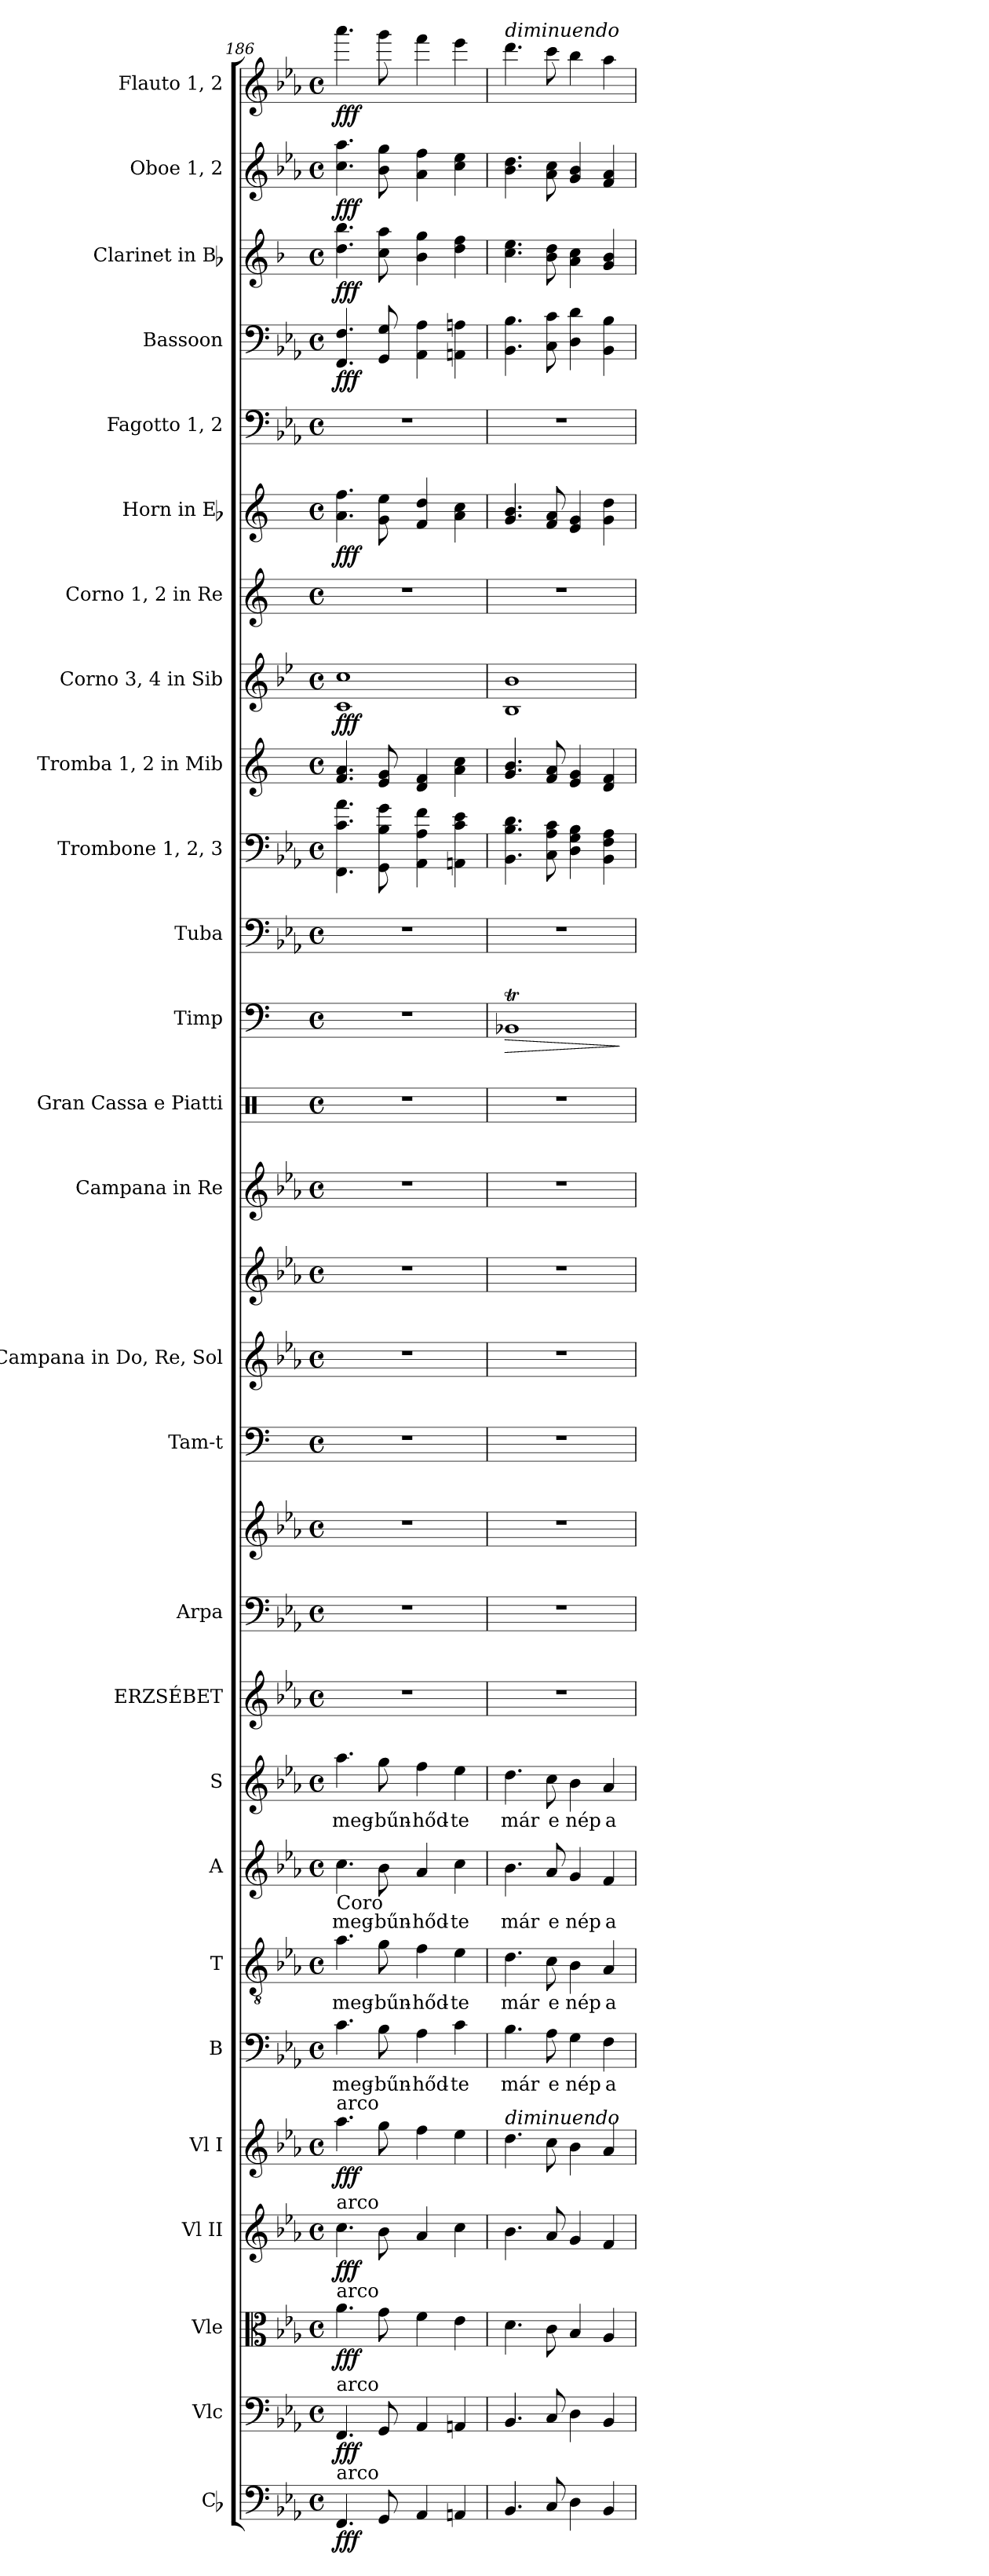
**kern	**dynam	**kern	**dynam	**kern	**dynam	**kern	**dynam	**kern	**dynam	**kern	**text	**kern	**text	**kern	**text	**kern	**text	**kern	**kern	**kern	**kern	**kern	**kern	**kern	**kern	**kern	**dynam	**kern	**kern	**kern	**kern	**dynam	**kern	**kern	**dynam	**kern	**kern	**dynam	**kern	**dynam	**kern	**dynam	**kern	**dynam
*part27	*part27	*part26	*part26	*part25	*part25	*part24	*part24	*part23	*part23	*part22	*part22	*part21	*part21	*part20	*part20	*part19	*part19	*part18	*part17	*part17	*part16	*part15	*part15	*part14	*part13	*part12	*part12	*part11	*part10	*part9	*part8	*part8	*part7	*part6	*part6	*part5	*part4	*part4	*part3	*part3	*part2	*part2	*part1	*part1
*staff29	*staff29	*staff28	*staff28	*staff27	*staff27	*staff26	*staff26	*staff25	*staff25	*staff24	*staff24	*staff23	*staff23	*staff22	*staff22	*staff21	*staff21	*staff20	*staff19	*staff18	*staff17	*staff16	*staff15	*staff14	*staff13	*staff12	*staff12	*staff11	*staff10	*staff9	*staff8	*staff8	*staff7	*staff6	*staff6	*staff5	*staff4	*staff4	*staff3	*staff3	*staff2	*staff2	*staff1	*staff1
*I"Cb	*	*I"Vlc	*	*I"Vle	*	*I"Vl II	*	*I"Vl I	*	*I"B	*	*I"T	*	*I"A	*	*I"S	*	*I"ERZSÉBET	*I"Arpa	*	*I"Tam-t	*I"3 Campana in Do, Re, Sol	*	*I"Campana in Re	*I"Gran Cassa e Piatti	*I"Timp	*	*I"Tuba	*I"Trombone 1, 2, 3	*I"Tromba 1, 2 in Mib	*I"Corno 3, 4 in Sib	*	*I"Corno 1, 2 in Re	*I"Horn in Eb	*	*I"Fagotto 1, 2	*I"Bassoon	*	*I"Clarinet in Bb	*	*I"Oboe 1, 2	*	*I"Flauto 1, 2	*
*I'Cb	*	*I'Vlc	*	*I'Vle	*	*I'Vl II	*	*I'Vl I	*	*I'B	*	*I'T	*	*I'A	*	*I'S	*	*I'ERZSÉBET	*I'Arpa	*	*I'Tam-t	*	*	*I'Camp	*I'Gr. C e Ptti	*I'Timp	*	*I'Tb	*I'Trb	*I'Tr (Mib)	*I'Cor (Sib)	*	*I'Cor (Re)	*	*	*I'Fg	*	*	*	*	*I'Ob	*	*I'Fl	*
!!LO:PB:g=z
*clefF4	*	*clefF4	*	*clefC3	*	*clefG2	*	*clefG2	*	*clefF4	*	*clefGv2	*	*clefG2	*	*clefG2	*	*clefG2	*clefF4	*clefG2	*clefF4	*clefG2	*clefG2	*clefG2	*clefX	*clefF4	*	*clefF4	*clefF4	*clefG2	*clefG2	*	*clefG2	*clefG2	*	*clefF4	*clefF4	*	*clefG2	*	*clefG2	*	*clefG2	*
*ITrd7c12	*	*	*	*	*	*	*	*	*	*	*	*ITrd7c12	*	*	*	*	*	*	*	*	*	*ITrd-14c-24	*ITrd-14c-24	*ITrd-14c-24	*	*	*	*	*	*ITrd-2c-3	*ITrd8c14	*	*ITrd6c10	*ITrd5c9	*	*	*	*	*ITrd1c2	*	*	*	*	*
*k[b-e-a-]	*	*k[b-e-a-]	*	*k[b-e-a-]	*	*k[b-e-a-]	*	*k[b-e-a-]	*	*k[b-e-a-]	*	*k[b-e-a-]	*	*k[b-e-a-]	*	*k[b-e-a-]	*	*k[b-e-a-]	*k[b-e-a-]	*k[b-e-a-]	*k[]	*k[b-e-a-]	*k[b-e-a-]	*k[b-e-a-]	*k[]	*k[]	*	*k[b-e-a-]	*k[b-e-a-]	*k[b-e-a-]	*k[b-e-]	*	*k[f#c#]	*k[b-e-a-]	*	*k[b-e-a-]	*k[b-e-a-]	*	*k[b-e-a-]	*	*k[b-e-a-]	*	*k[b-e-a-]	*
*E-:	*	*E-:	*	*E-:	*	*E-:	*	*E-:	*	*E-:	*	*E-:	*	*E-:	*	*E-:	*	*E-:	*E-:	*E-:	*C:	*E-:	*E-:	*E-:	*C:	*C:	*	*E-:	*E-:	*E-:	*B-:	*	*D:	*E-:	*	*E-:	*E-:	*	*E-:	*	*E-:	*	*E-:	*
*M4/4	*	*M4/4	*	*M4/4	*	*M4/4	*	*M4/4	*	*M4/4	*	*M4/4	*	*M4/4	*	*M4/4	*	*M4/4	*M4/4	*M4/4	*M4/4	*M4/4	*M4/4	*M4/4	*M4/4	*M4/4	*	*M4/4	*M4/4	*M4/4	*M4/4	*	*M4/4	*M4/4	*	*M4/4	*M4/4	*	*M4/4	*	*M4/4	*	*M4/4	*
*met(c)	*	*met(c)	*	*met(c)	*	*met(c)	*	*met(c)	*	*met(c)	*	*met(c)	*	*met(c)	*	*met(c)	*	*met(c)	*met(c)	*met(c)	*met(c)	*met(c)	*met(c)	*met(c)	*met(c)	*met(c)	*	*met(c)	*met(c)	*met(c)	*met(c)	*	*met(c)	*met(c)	*	*met(c)	*met(c)	*	*met(c)	*	*met(c)	*	*met(c)	*
=186	=186	=186	=186	=186	=186	=186	=186	=186	=186	=186	=186	=186	=186	=186	=186	=186	=186	=186	=186	=186	=186	=186	=186	=186	=186	=186	=186	=186	=186	=186	=186	=186	=186	=186	=186	=186	=186	=186	=186	=186	=186	=186	=186	=186
!	!	!	!	!	!	!	!	!	!	!	!LO:LY:b:color=#000000	!	!	!	!	!	!	!	!	!	!	!	!	!	!	!	!	!	!	!	!	!	!	!	!	!	!	!	!	!	!	!	!	!
!	!	!	!	!	!	!	!	!	!	!	!	!	!LO:LY:b:color=#000000	!	!	!	!	!	!	!	!	!	!	!	!	!	!	!	!	!	!	!	!	!	!	!	!	!	!	!	!	!	!	!
!	!	!	!	!	!	!	!	!	!	!	!	!	!	!	!LO:LY:b:color=#000000	!	!	!	!	!	!	!	!	!	!	!	!	!	!	!	!	!	!	!	!	!	!	!	!	!	!	!	!	!
!	!	!	!	!	!	!	!	!	!	!	!	!	!	!LO:TX:b:t=Coro	!	!	!	!	!	!	!	!	!	!	!	!	!	!	!	!	!	!	!	!	!	!	!	!	!	!	!	!	!	!
!	!	!	!	!	!	!	!	!LO:TX:a:t=arco	!	!	!	!	!	!	!	!	!	!	!	!	!	!	!	!	!	!	!	!	!	!	!	!	!	!	!	!	!	!	!	!	!	!	!	!
!	!	!	!	!	!	!LO:TX:a:t=arco	!	!	!	!	!	!	!	!	!	!	!	!	!	!	!	!	!	!	!	!	!	!	!	!	!	!	!	!	!	!	!	!	!	!	!	!	!	!
!	!	!	!	!LO:TX:a:t=arco	!	!	!	!	!	!	!	!	!	!	!	!	!	!	!	!	!	!	!	!	!	!	!	!	!	!	!	!	!	!	!	!	!	!	!	!	!	!	!	!
!	!	!LO:TX:a:t=arco	!	!	!	!	!	!	!	!	!	!	!	!	!	!	!	!	!	!	!	!	!	!	!	!	!	!	!	!	!	!	!	!	!	!	!	!	!	!	!	!	!	!
!LO:TX:a:t=arco	!	!	!	!	!	!	!	!	!	!	!	!	!	!	!	!	!	!	!	!	!	!	!	!	!	!	!	!	!	!	!	!	!	!	!	!	!	!	!	!	!	!	!	!
!	!	!	!	!	!	!	!	!	!	!	!	!	!	!	!	!	!LO:LY:b:color=#000000	!	!	!	!	!	!	!	!	!	!	!	!	!	!	!	!	!	!	!	!	!	!	!	!	!	!	!
4.FFFi/	fff	4.FFi/	fff	4.a-i\	fff	4.cci\	fff	4.aa-i\	fff	4.ci\	meg-	4.A-i\	meg-	4.cci\	meg-	4.aa-i\	meg-	1r	1r	1r	1r	1r	1r	1r	1r	1r	.	1r	4.FFi\ 4.ci 4.a-i	4.a-i/ 4.cci	1Ci 1ci	fff	1r	4.ci\ 4.a-i	fff	1r	4.FFi/ 4.Fi	fff	4.cci\ 4.aa-i	fff	4.cci\ 4.aa-i	fff	4.aaa-i\	fff
!	!	!	!	!	!	!	!	!	!	!	!LO:LY:b:color=#000000	!	!	!	!	!	!	!	!	!	!	!	!	!	!	!	!	!	!	!	!	!	!	!	!	!	!	!	!	!	!	!	!	!
!	!	!	!	!	!	!	!	!	!	!	!	!	!LO:LY:b:color=#000000	!	!	!	!	!	!	!	!	!	!	!	!	!	!	!	!	!	!	!	!	!	!	!	!	!	!	!	!	!	!	!
!	!	!	!	!	!	!	!	!	!	!	!	!	!	!	!LO:LY:b:color=#000000	!	!	!	!	!	!	!	!	!	!	!	!	!	!	!	!	!	!	!	!	!	!	!	!	!	!	!	!	!
!	!	!	!	!	!	!	!	!	!	!	!	!	!	!	!	!	!LO:LY:b:color=#000000	!	!	!	!	!	!	!	!	!	!	!	!	!	!	!	!	!	!	!	!	!	!	!	!	!	!	!
8GGGi/	.	8GGi/	.	8gi\	.	8b-i\	.	8ggi\	.	8B-i\	-bűn-	8Gi\	-bűn-	8b-i\	-bűn-	8ggi\	-bűn-	.	.	.	.	.	.	.	.	.	.	.	8GGi\ 8B-i 8gi	8gi/ 8b-i	.	.	.	8B-i\ 8gi	.	.	8GGi/ 8Gi	.	8b-i\ 8ggi	.	8b-i\ 8ggi	.	8gggi\	.
!	!	!	!	!	!	!	!	!	!	!	!LO:LY:b:color=#000000	!	!	!	!	!	!	!	!	!	!	!	!	!	!	!	!	!	!	!	!	!	!	!	!	!	!	!	!	!	!	!	!	!
!	!	!	!	!	!	!	!	!	!	!	!	!	!LO:LY:b:color=#000000	!	!	!	!	!	!	!	!	!	!	!	!	!	!	!	!	!	!	!	!	!	!	!	!	!	!	!	!	!	!	!
!	!	!	!	!	!	!	!	!	!	!	!	!	!	!	!LO:LY:b:color=#000000	!	!	!	!	!	!	!	!	!	!	!	!	!	!	!	!	!	!	!	!	!	!	!	!	!	!	!	!	!
!	!	!	!	!	!	!	!	!	!	!	!	!	!	!	!	!	!LO:LY:b:color=#000000	!	!	!	!	!	!	!	!	!	!	!	!	!	!	!	!	!	!	!	!	!	!	!	!	!	!	!
4AAA-i/	.	4AA-i/	.	4fi\	.	4a-i/	.	4ffi\	.	4A-i\	-hőd-	4Fi\	-hőd-	4a-i/	-hőd-	4ffi\	-hőd-	.	.	.	.	.	.	.	.	.	.	.	4AA-i\ 4A-i 4fi	4fi/ 4a-i	.	.	.	4A-i/ 4fi	.	.	4AA-i\ 4A-i	.	4a-i\ 4ffi	.	4a-i\ 4ffi	.	4fffi\	.
!	!	!	!	!	!	!	!	!	!	!	!LO:LY:b:color=#000000	!	!	!	!	!	!	!	!	!	!	!	!	!	!	!	!	!	!	!	!	!	!	!	!	!	!	!	!	!	!	!	!	!
!	!	!	!	!	!	!	!	!	!	!	!	!	!LO:LY:b:color=#000000	!	!	!	!	!	!	!	!	!	!	!	!	!	!	!	!	!	!	!	!	!	!	!	!	!	!	!	!	!	!	!
!	!	!	!	!	!	!	!	!	!	!	!	!	!	!	!LO:LY:b:color=#000000	!	!	!	!	!	!	!	!	!	!	!	!	!	!	!	!	!	!	!	!	!	!	!	!	!	!	!	!	!
!	!	!	!	!	!	!	!	!	!	!	!	!	!	!	!	!	!LO:LY:b:color=#000000	!	!	!	!	!	!	!	!	!	!	!	!	!	!	!	!	!	!	!	!	!	!	!	!	!	!	!
4AAAni/	.	4AAni/	.	4e-i\	.	4cci\	.	4ee-i\	.	4ci\	-te	4E-i\	-te	4cci\	-te	4ee-i\	-te	.	.	.	.	.	.	.	.	.	.	.	4AAni\ 4ci 4e-i	4cci\ 4ee-i	.	.	.	4ci\ 4e-i	.	.	4AAni\ 4Ani	.	4cci\ 4ee-i	.	4cci\ 4ee-i	.	4eee-i\	.
=187	=187	=187	=187	=187	=187	=187	=187	=187	=187	=187	=187	=187	=187	=187	=187	=187	=187	=187	=187	=187	=187	=187	=187	=187	=187	=187	=187	=187	=187	=187	=187	=187	=187	=187	=187	=187	=187	=187	=187	=187	=187	=187	=187	=187
!	!	!	!	!	!	!	!	!	!	!	!LO:LY:b:color=#000000	!	!	!	!	!	!	!	!	!	!	!	!	!	!	!	!	!	!	!	!	!	!	!	!	!	!	!	!	!	!	!	!	!
!	!	!	!	!	!	!	!	!	!	!	!	!	!LO:LY:b:color=#000000	!	!	!	!	!	!	!	!	!	!	!	!	!	!	!	!	!	!	!	!	!	!	!	!	!	!	!	!	!	!	!
!	!	!	!	!	!	!	!	!	!	!	!	!	!	!	!LO:LY:b:color=#000000	!	!	!	!	!	!	!	!	!	!	!	!	!	!	!	!	!	!	!	!	!	!	!	!	!	!	!	!	!
!	!	!	!	!	!	!	!	!	!	!	!	!	!	!	!	!	!	!	!	!	!	!	!	!	!	!	!	!	!	!	!	!	!	!	!	!	!	!	!	!	!	!	!LO:TX:a:i:t=diminuendo	!
!	!	!	!	!	!	!	!	!LO:TX:a:i:t=diminuendo	!	!	!	!	!	!	!	!	!	!	!	!	!	!	!	!	!	!	!	!	!	!	!	!	!	!	!	!	!	!	!	!	!	!	!	!
!	!	!	!	!	!	!	!	!	!	!	!	!	!	!	!	!	!LO:LY:b:color=#000000	!	!	!	!	!	!	!	!	!	!LO:HP:b	!	!	!	!	!	!	!	!	!	!	!	!	!	!	!	!	!
4.BBB-i/	.	4.BB-i/	.	4.di\	.	4.b-i\	.	4.ddi\	.	4.B-i\	már	4.Di\	már	4.b-i\	már	4.ddi\	már	1r	1r	1r	1r	1r	1r	1r	1r	1BB-XTi	>	1r	4.BB-i\ 4.B-i 4.di	4.b-i/ 4.ddi	1BB-i 1B-i	.	1r	4.B-i/ 4.di	.	1r	4.BB-i\ 4.B-i	.	4.b-i\ 4.ddi	.	4.b-i\ 4.ddi	.	4.dddi\	.
!	!	!	!	!	!	!	!	!	!	!	!LO:LY:b:color=#000000	!	!	!	!	!	!	!	!	!	!	!	!	!	!	!	!	!	!	!	!	!	!	!	!	!	!	!	!	!	!	!	!	!
!	!	!	!	!	!	!	!	!	!	!	!	!	!LO:LY:b:color=#000000	!	!	!	!	!	!	!	!	!	!	!	!	!	!	!	!	!	!	!	!	!	!	!	!	!	!	!	!	!	!	!
!	!	!	!	!	!	!	!	!	!	!	!	!	!	!	!LO:LY:b:color=#000000	!	!	!	!	!	!	!	!	!	!	!	!	!	!	!	!	!	!	!	!	!	!	!	!	!	!	!	!	!
!	!	!	!	!	!	!	!	!	!	!	!	!	!	!	!	!	!LO:LY:b:color=#000000	!	!	!	!	!	!	!	!	!	!	!	!	!	!	!	!	!	!	!	!	!	!	!	!	!	!	!
8CCi/	.	8Ci/	.	8ci\	.	8a-i/	.	8cci\	.	8A-i\	e	8Ci\	e	8a-i/	e	8cci\	e	.	.	.	.	.	.	.	.	.	.	.	8Ci\ 8A-i 8ci	8a-i/ 8cci	.	.	.	8A-i/ 8ci	.	.	8Ci\ 8ci	.	8a-i\ 8cci	.	8a-i\ 8cci	.	8ccci\	.
!	!	!	!	!	!	!	!	!	!	!	!LO:LY:b:color=#000000	!	!	!	!	!	!	!	!	!	!	!	!	!	!	!	!	!	!	!	!	!	!	!	!	!	!	!	!	!	!	!	!	!
!	!	!	!	!	!	!	!	!	!	!	!	!	!LO:LY:b:color=#000000	!	!	!	!	!	!	!	!	!	!	!	!	!	!	!	!	!	!	!	!	!	!	!	!	!	!	!	!	!	!	!
!	!	!	!	!	!	!	!	!	!	!	!	!	!	!	!LO:LY:b:color=#000000	!	!	!	!	!	!	!	!	!	!	!	!	!	!	!	!	!	!	!	!	!	!	!	!	!	!	!	!	!
!	!	!	!	!	!	!	!	!	!	!	!	!	!	!	!	!	!LO:LY:b:color=#000000	!	!	!	!	!	!	!	!	!	!	!	!	!	!	!	!	!	!	!	!	!	!	!	!	!	!	!
4DDi\	.	4Di\	.	4B-i/	.	4gi/	.	4b-i\	.	4Gi\	nép	4BB-i\	nép	4gi/	nép	4b-i\	nép	.	.	.	.	.	.	.	.	.	.	.	4Di\ 4Gi 4B-i	4gi/ 4b-i	.	.	.	4Gi/ 4B-i	.	.	4Di\ 4di	.	4gi\ 4b-i	.	4gi/ 4b-i	.	4bb-i\	.
!	!	!	!	!	!	!	!	!	!	!	!LO:LY:b:color=#000000	!	!	!	!	!	!	!	!	!	!	!	!	!	!	!	!	!	!	!	!	!	!	!	!	!	!	!	!	!	!	!	!	!
!	!	!	!	!	!	!	!	!	!	!	!	!	!LO:LY:b:color=#000000	!	!	!	!	!	!	!	!	!	!	!	!	!	!	!	!	!	!	!	!	!	!	!	!	!	!	!	!	!	!	!
!	!	!	!	!	!	!	!	!	!	!	!	!	!	!	!LO:LY:b:color=#000000	!	!	!	!	!	!	!	!	!	!	!	!	!	!	!	!	!	!	!	!	!	!	!	!	!	!	!	!	!
!	!	!	!	!	!	!	!	!	!	!	!	!	!	!	!	!	!LO:LY:b:color=#000000	!	!	!	!	!	!	!	!	!	!	!	!	!	!	!	!	!	!	!	!	!	!	!	!	!	!	!
4BBB-i/	.	4BB-i/	.	4A-i/	.	4fi/	.	4a-i/	.	4Fi\	a	4AA-i/	a	4fi/	a	4a-i/	a	.	.	.	.	.	.	.	.	.	.	.	4BB-i\ 4Fi 4A-i	4fi/ 4a-i	.	.	.	4B-i\ 4fi	.	.	4BB-i\ 4B-i	.	4fi/ 4a-i	.	4fi/ 4a-i	.	4aa-i\	.
.	.	.	.	.	.	.	.	.	.	.	.	.	.	.	.	.	.	.	.	.	.	.	.	.	.	.	]	.	.	.	.	.	.	.	.	.	.	.	.	.	.	.	.	.
=	=	=	=	=	=	=	=	=	=	=	=	=	=	=	=	=	=	=	=	=	=	=	=	=	=	=	=	=	=	=	=	=	=	=	=	=	=	=	=	=	=	=	=	=
*-	*-	*-	*-	*-	*-	*-	*-	*-	*-	*-	*-	*-	*-	*-	*-	*-	*-	*-	*-	*-	*-	*-	*-	*-	*-	*-	*-	*-	*-	*-	*-	*-	*-	*-	*-	*-	*-	*-	*-	*-	*-	*-	*-	*-
